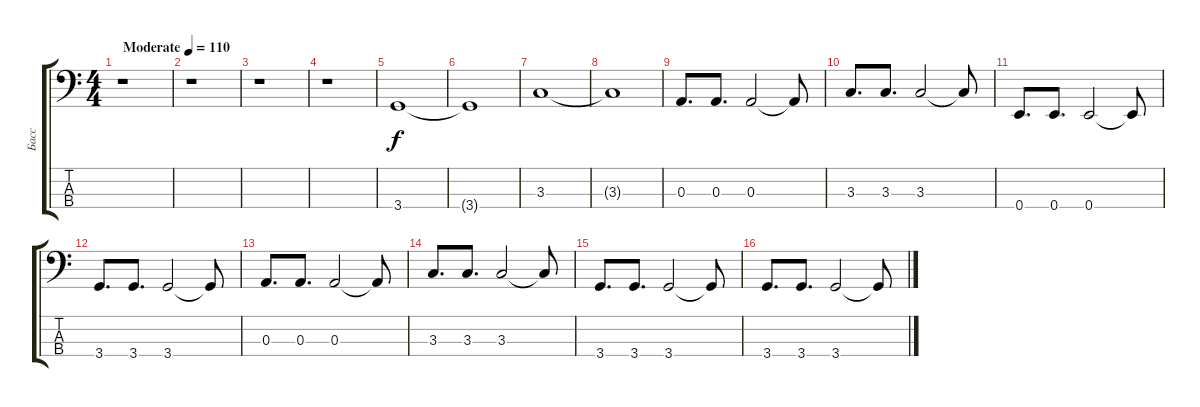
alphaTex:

\track ("Басс" "Басс") {instrument electricbassfinger}
\staff {score tabs}
\tuning (G2 D2 A1 E1) {hide}
\ts (4 4)
\tempo (110 "Moderate")
\clef f4
\ks c
r.1{dy f instrument electricbassfinger} |
r.1 |
r.1 |
r.1 |
3.4.1 |
3.4{t}.1 |
3.3.1 |
3.3{t}.1 |
0.3.8{d} 0.3.8{d} 0.3.2 0.3{t}.8 |
3.3.8{d} 3.3.8{d} 3.3.2 3.3{t}.8 |
0.4.8{d} 0.4.8{d} 0.4.2 0.4{t}.8 |
3.4.8{d} 3.4.8{d} 3.4.2 3.4{t}.8 |
0.3.8{d} 0.3.8{d} 0.3.2 0.3{t}.8 |
3.3.8{d} 3.3.8{d} 3.3.2 3.3{t}.8 |
3.4.8{d} 3.4.8{d} 3.4.2 3.4{t}.8 |
3.4.8{d} 3.4.8{d} 3.4.2 3.4{t}.8
